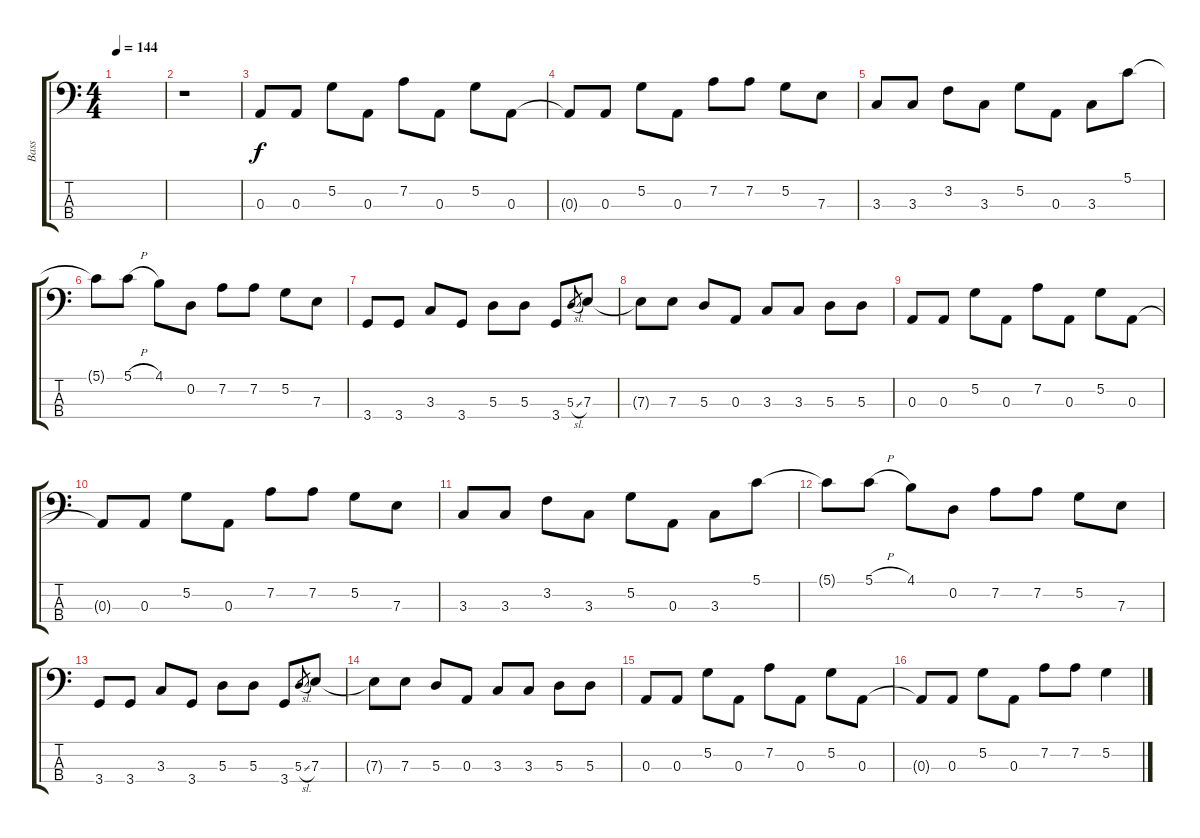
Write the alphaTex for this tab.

\track ("Bass" "Bass") {instrument electricbassfinger}
\staff {score tabs}
\tuning (G2 D2 A1 E1) {hide}
\ts (4 4)
\tempo 144
\clef f4
\ks c
|
r.1 |
0.3.8 0.3.8 5.2.8 0.3.8 7.2.8 0.3.8 5.2.8 0.3.8 |
0.3{t}.8 0.3.8 5.2.8 0.3.8 7.2.8 7.2.8 5.2.8 7.3.8 |
3.3.8 3.3.8 3.2.8 3.3.8 5.2.8 0.3.8 3.3.8 5.1.8 |
5.1{t}.8 5.1{h}.8 4.1.8 0.2.8 7.2.8 7.2.8 5.2.8 7.3.8 |
3.4.8 3.4.8 3.3.8 3.4.8 5.3.8 5.3.8 3.4.8 5.3{sl}.8{gr} 7.3.8 |
7.3{t}.8 7.3.8 5.3.8 0.3.8 3.3.8 3.3.8 5.3.8 5.3.8 |
0.3.8 0.3.8 5.2.8 0.3.8 7.2.8 0.3.8 5.2.8 0.3.8 |
0.3{t}.8 0.3.8 5.2.8 0.3.8 7.2.8 7.2.8 5.2.8 7.3.8 |
3.3.8 3.3.8 3.2.8 3.3.8 5.2.8 0.3.8 3.3.8 5.1.8 |
5.1{t}.8 5.1{h}.8 4.1.8 0.2.8 7.2.8 7.2.8 5.2.8 7.3.8 |
3.4.8 3.4.8 3.3.8 3.4.8 5.3.8 5.3.8 3.4.8 5.3{sl}.8{gr} 7.3.8 |
7.3{t}.8 7.3.8 5.3.8 0.3.8 3.3.8 3.3.8 5.3.8 5.3.8 |
0.3.8 0.3.8 5.2.8 0.3.8 7.2.8 0.3.8 5.2.8 0.3.8 |
0.3{t}.8 0.3.8 5.2.8 0.3.8 7.2.8 7.2.8 5.2.4
